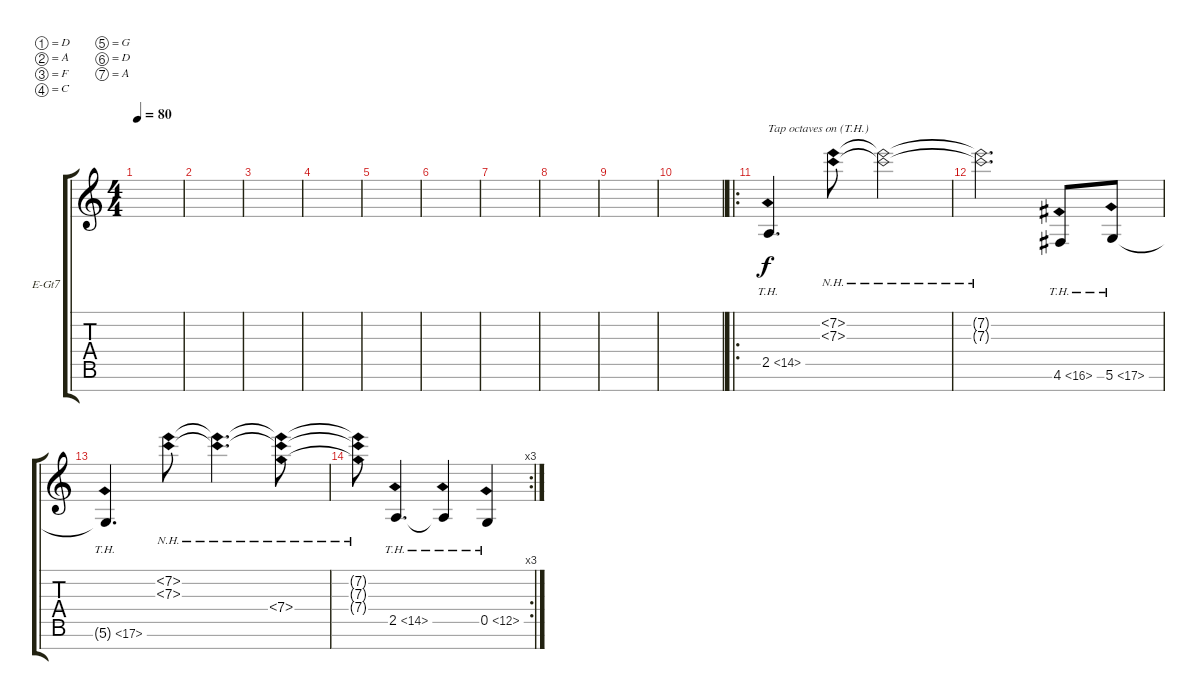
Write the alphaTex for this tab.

\defaultSystemsLayout 4
\bracketExtendMode groupsimilarinstruments
\firstSystemTrackNameOrientation horizontal
\otherSystemsTrackNameOrientation horizontal
\track ("Some other Nerd" "E-Gt7") {instrument distortionguitar}
\staff {score tabs}
\tuning (D4 A3 F3 C3 G2 D2 A1)
\ts (4 4)
\tempo 80
\clef g2
\scale
0.487395
\ks c
|
\scale
0.256303 |
\scale
0.256303 |
\scale
0.333333 |
\scale
0.333333 |
\scale
0.333333 |
\scale
0.333333 |
\scale
0.333333 |
\scale
0.333333 |
\scale
0.312821 |
\ro
\scale
0.374359 2.5{th 12}.4{d txt "Tap octaves on (T.H.)"} (7.3{nh} 7.2{nh}).8 (7.3{nh t} 7.2{nh t}).2 |
\scale
0.312821 (7.2{nh t} 7.3{nh t}).2{d} 4.6{th 12}.8 5.6{th 12}.8 |
\scale
0.322751 5.6{th 12 t}.4{d} (7.3{nh} 7.2{nh}).8 (7.3{nh t} 7.2{nh t}).4{d} (7.4{nh} 7.2{nh t} 7.3{nh t}).8 |
\rc 3
\scale
0.354497 (7.4{nh t} 7.3{nh t} 7.2{nh t}).8 2.5{th 12}.4{d} 2.5{th 12 t}.4 0.5{th 12}.4 |
\scale
0.333333 |
\scale
0.333333
